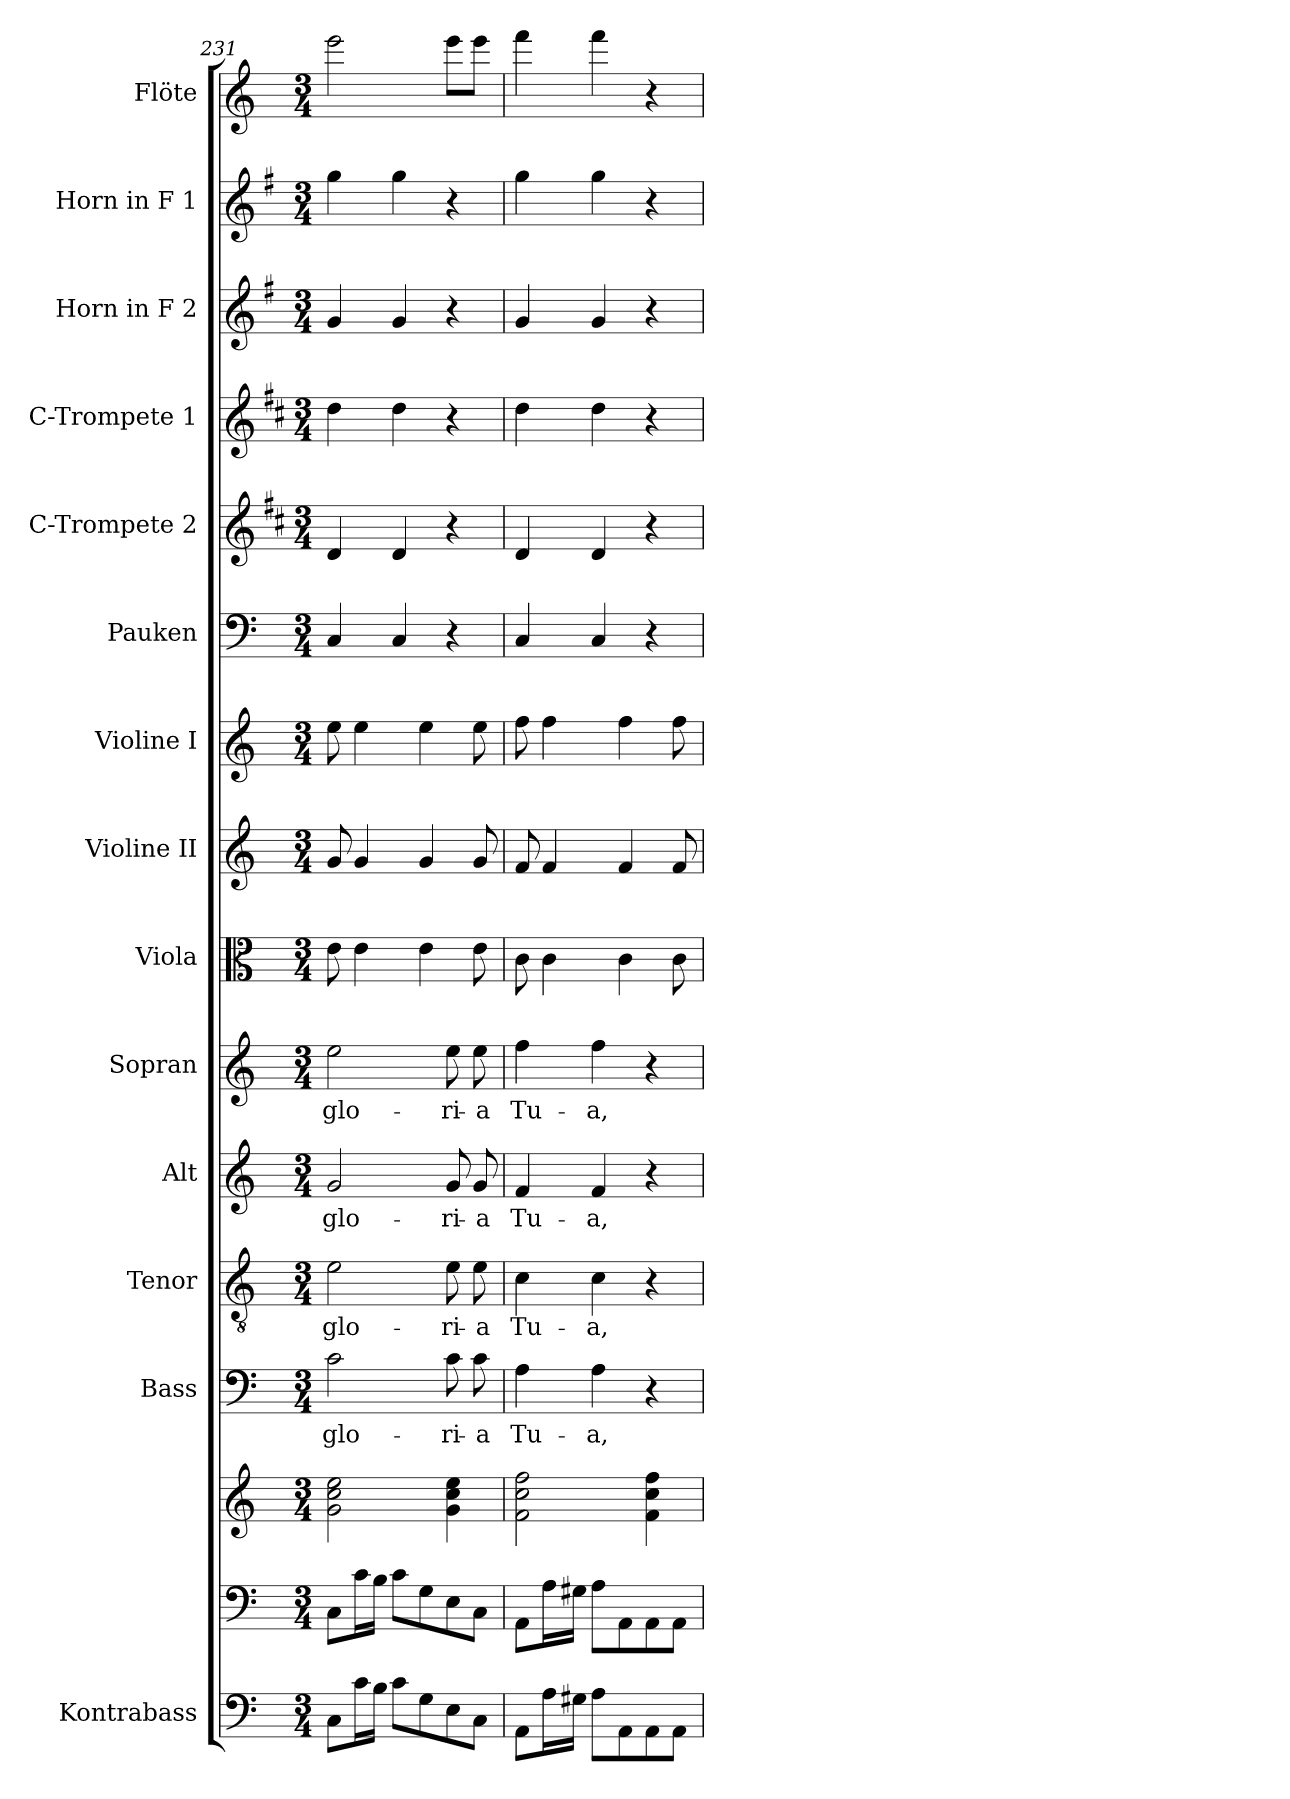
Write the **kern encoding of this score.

**kern	**kern	**kern	**kern	**text	**kern	**text	**kern	**text	**kern	**text	**kern	**kern	**kern	**kern	**kern	**kern	**kern	**kern	**kern
*part15	*part14	*part14	*part13	*part13	*part12	*part12	*part11	*part11	*part10	*part10	*part9	*part8	*part7	*part6	*part5	*part4	*part3	*part2	*part1
*staff16	*staff15	*staff14	*staff13	*staff13	*staff12	*staff12	*staff11	*staff11	*staff10	*staff10	*staff9	*staff8	*staff7	*staff6	*staff5	*staff4	*staff3	*staff2	*staff1
*I"Kontrabass	*	*	*I"Bass	*	*I"Tenor	*	*I"Alt	*	*I"Sopran	*	*I"Viola	*I"Violine II	*I"Violine I	*I"Pauken	*I"C-Trompete 2	*I"C-Trompete 1	*I"Horn in F 2	*I"Horn in F 1	*I"Flöte
*I'Kb.	*	*	*I'B.	*	*I'T.	*	*I'A.	*	*I'S.	*	*I'Vla.	*I'Vl. II	*I'Vl. I	*I'Pk.	*I'C Trp. 2	*I'C Trp. 1	*	*	*I'Fl.
*clefF4	*clefF4	*clefG2	*clefF4	*	*clefGv2	*	*clefG2	*	*clefG2	*	*clefC3	*clefG2	*clefG2	*clefF4	*clefG2	*clefG2	*clefG2	*clefG2	*clefG2
*ITrd7c12	*	*	*	*	*	*	*	*	*	*	*	*	*	*	*ITrd1c2	*ITrd1c2	*ITrd4c7	*ITrd4c7	*
*k[]	*k[]	*k[]	*k[]	*	*k[]	*	*k[]	*	*k[]	*	*k[]	*k[]	*k[]	*k[]	*k[]	*k[]	*k[]	*k[]	*k[]
*C:	*C:	*C:	*C:	*	*C:	*	*C:	*	*C:	*	*C:	*C:	*C:	*C:	*C:	*C:	*C:	*C:	*C:
*M3/4	*M3/4	*M3/4	*M3/4	*	*M3/4	*	*M3/4	*	*M3/4	*	*M3/4	*M3/4	*M3/4	*M3/4	*M3/4	*M3/4	*M3/4	*M3/4	*M3/4
=231	=231	=231	=231	=231	=231	=231	=231	=231	=231	=231	=231	=231	=231	=231	=231	=231	=231	=231	=231
!	!	!	!	!LO:LY:b	!	!LO:LY:b	!	!LO:LY:b	!	!LO:LY:b	!	!	!	!	!	!	!	!	!
8CC\L	8C\L	2g\ 2cc\ 2ee\	2c\	glo-	2e\	glo-	2g/	glo-	2ee\	glo-	8e\	8g/	8ee\	4C/	4c/	4cc\	4c/	4cc\	2eee\
16C\L	16c\L	.	.	.	.	.	.	.	.	.	4e\	4g/	4ee\	.	.	.	.	.	.
16BB\JJ	16B\JJ	.	.	.	.	.	.	.	.	.	.	.	.	.	.	.	.	.	.
8C\L	8c\L	.	.	.	.	.	.	.	.	.	.	.	.	4C/	4c/	4cc\	4c/	4cc\	.
8GG\	8G\	.	.	.	.	.	.	.	.	.	4e\	4g/	4ee\	.	.	.	.	.	.
!	!	!	!	!LO:LY:b	!	!LO:LY:b	!	!LO:LY:b	!	!LO:LY:b	!	!	!	!	!	!	!	!	!
8EE\	8E\	4g\ 4cc\ 4ee\	8c\	-ri-	8e\	-ri-	8g/	-ri-	8ee\	-ri-	.	.	.	4r	4r	4r	4r	4r	8eee\L
!	!	!	!	!LO:LY:b	!	!LO:LY:b	!	!LO:LY:b	!	!LO:LY:b	!	!	!	!	!	!	!	!	!
8CC\J	8C\J	.	8c\	-a	8e\	-a	8g/	-a	8ee\	-a	8e\	8g/	8ee\	.	.	.	.	.	8eee\J
=232	=232	=232	=232	=232	=232	=232	=232	=232	=232	=232	=232	=232	=232	=232	=232	=232	=232	=232	=232
!	!	!	!	!LO:LY:b	!	!LO:LY:b	!	!LO:LY:b	!	!LO:LY:b	!	!	!	!	!	!	!	!	!
8AAA\L	8AA\L	2f\ 2cc\ 2ff\	4A\	Tu-	4c\	Tu-	4f/	Tu-	4ff\	Tu-	8c\	8f/	8ff\	4C/	4c/	4cc\	4c/	4cc\	4fff\
16AA\L	16A\L	.	.	.	.	.	.	.	.	.	4c\	4f/	4ff\	.	.	.	.	.	.
16GG#X\JJ	16G#X\JJ	.	.	.	.	.	.	.	.	.	.	.	.	.	.	.	.	.	.
!	!	!	!	!LO:LY:b	!	!LO:LY:b	!	!LO:LY:b	!	!LO:LY:b	!	!	!	!	!	!	!	!	!
8AA\L	8A\L	.	4A\	-a,	4c\	-a,	4f/	-a,	4ff\	-a,	.	.	.	4C/	4c/	4cc\	4c/	4cc\	4fff\
8AAA\	8AA\	.	.	.	.	.	.	.	.	.	4c\	4f/	4ff\	.	.	.	.	.	.
8AAA\	8AA\	4f\ 4cc\ 4ff\	4r	.	4r	.	4r	.	4r	.	.	.	.	4r	4r	4r	4r	4r	4r
8AAA\J	8AA\J	.	.	.	.	.	.	.	.	.	8c\	8f/	8ff\	.	.	.	.	.	.
=	=	=	=	=	=	=	=	=	=	=	=	=	=	=	=	=	=	=	=
*-	*-	*-	*-	*-	*-	*-	*-	*-	*-	*-	*-	*-	*-	*-	*-	*-	*-	*-	*-
